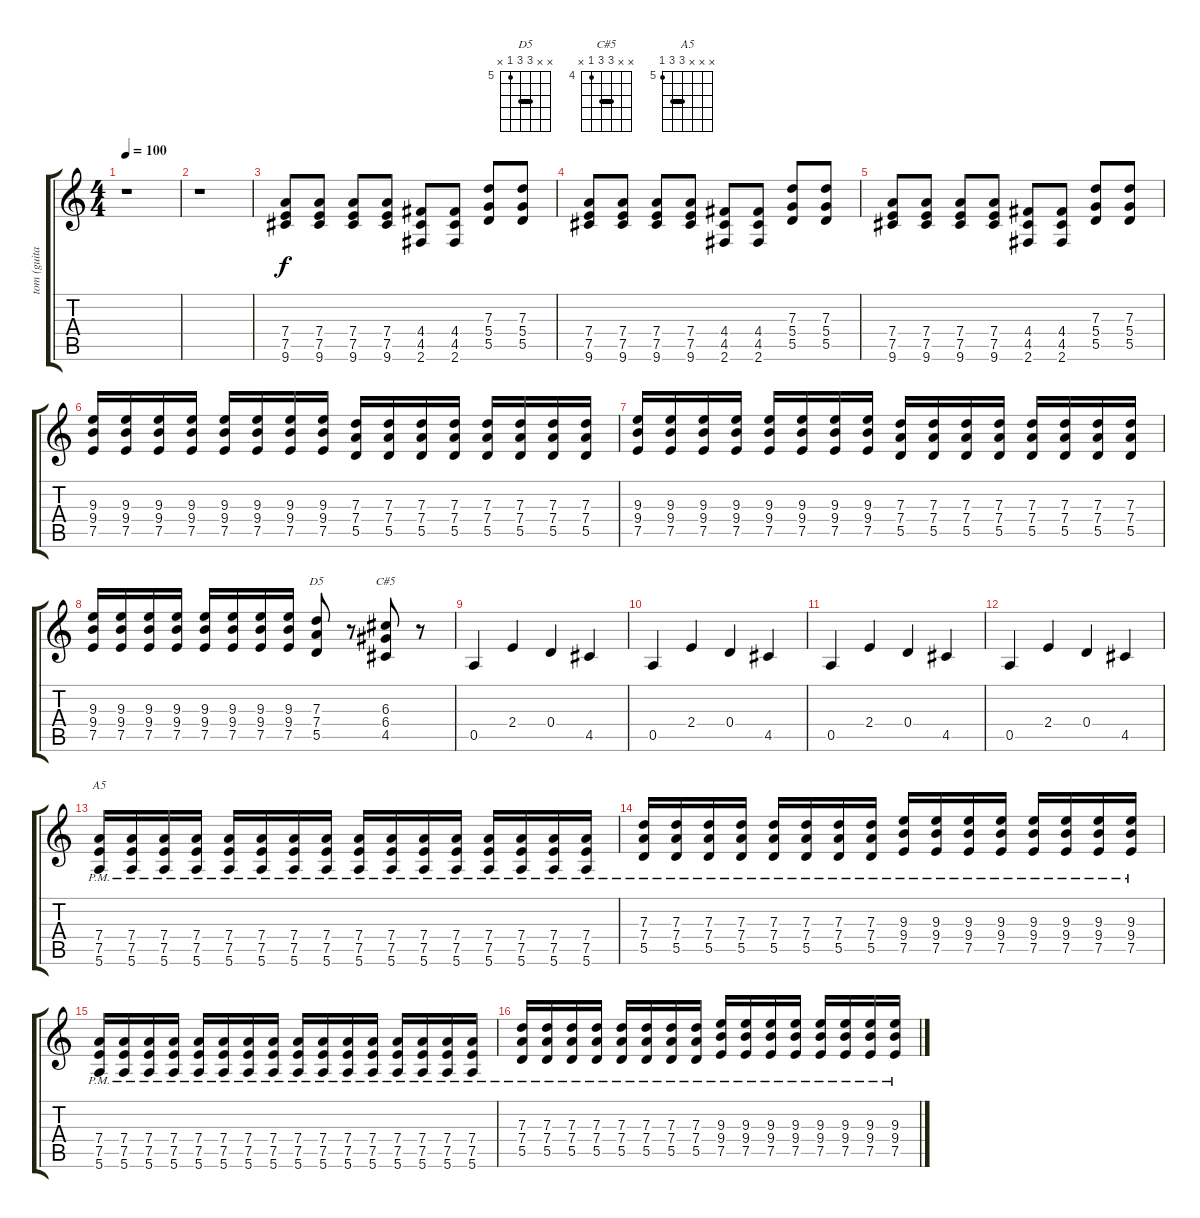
\track ("tom (guitar 1)" "tom (guita") {instrument distortionguitar}
\staff {score tabs}
\tuning (E4 B3 G3 D3 A2 E2) {hide}
\chord ("D5" x x 7 7 5 x) {firstfret 5 barre 7}
\chord ("C#5" x x 6 6 4 x) {firstfret 4 barre 6}
\chord ("A5" x x x 7 7 5) {firstfret 5 barre 7}
\ts (4 4)
\tempo 100
\clef g2
\ks c
r.1{dy f} |
r.1 |
(7.4 7.5 9.6).8 (7.4 7.5 9.6).8 (7.4 7.5 9.6).8 (7.4 7.5 9.6).8 (4.4 4.5 2.6).8 (4.4 4.5 2.6).8 (7.3 5.4 5.5).8 (7.3 5.4 5.5).8 |
(7.4 7.5 9.6).8 (7.4 7.5 9.6).8 (7.4 7.5 9.6).8 (7.4 7.5 9.6).8 (4.4 4.5 2.6).8 (4.4 4.5 2.6).8 (7.3 5.4 5.5).8 (7.3 5.4 5.5).8 |
(7.4 7.5 9.6).8 (7.4 7.5 9.6).8 (7.4 7.5 9.6).8 (7.4 7.5 9.6).8 (4.4 4.5 2.6).8 (4.4 4.5 2.6).8 (7.3 5.4 5.5).8 (7.3 5.4 5.5).8 |
(9.3 9.4 7.5).16 (9.3 9.4 7.5).16 (9.3 9.4 7.5).16 (9.3 9.4 7.5).16 (9.3 9.4 7.5).16 (9.3 9.4 7.5).16 (9.3 9.4 7.5).16 (9.3 9.4 7.5).16 (7.3 7.4 5.5).16 (7.3 7.4 5.5).16 (7.3 7.4 5.5).16 (7.3 7.4 5.5).16 (7.3 7.4 5.5).16 (7.3 7.4 5.5).16 (7.3 7.4 5.5).16 (7.3 7.4 5.5).16 |
(9.3 9.4 7.5).16 (9.3 9.4 7.5).16 (9.3 9.4 7.5).16 (9.3 9.4 7.5).16 (9.3 9.4 7.5).16 (9.3 9.4 7.5).16 (9.3 9.4 7.5).16 (9.3 9.4 7.5).16 (7.3 7.4 5.5).16 (7.3 7.4 5.5).16 (7.3 7.4 5.5).16 (7.3 7.4 5.5).16 (7.3 7.4 5.5).16 (7.3 7.4 5.5).16 (7.3 7.4 5.5).16 (7.3 7.4 5.5).16 |
(9.3 9.4 7.5).16 (9.3 9.4 7.5).16 (9.3 9.4 7.5).16 (9.3 9.4 7.5).16 (9.3 9.4 7.5).16 (9.3 9.4 7.5).16 (9.3 9.4 7.5).16 (9.3 9.4 7.5).16 (7.3 7.4 5.5).8{ch "D5"} r.8 (6.3 6.4 4.5).8{ch "C#5"} r.8 |
0.5.4 2.4.4 0.4.4 4.5.4 |
0.5.4 2.4.4 0.4.4 4.5.4 |
0.5.4 2.4.4 0.4.4 4.5.4 |
0.5.4 2.4.4 0.4.4 4.5.4 |
(7.4{pm} 7.5{pm} 5.6).16{ch "A5"} (7.4{pm} 7.5{pm} 5.6).16 (7.4{pm} 7.5{pm} 5.6).16 (7.4{pm} 7.5{pm} 5.6{pm}).16 (7.4{pm} 7.5{pm} 5.6{pm}).16 (7.4{pm} 7.5{pm} 5.6{pm}).16 (7.4{pm} 7.5{pm} 5.6{pm}).16 (7.4{pm} 7.5{pm} 5.6{pm}).16 (7.4{pm} 7.5{pm} 5.6{pm}).16 (7.4{pm} 7.5{pm} 5.6{pm}).16 (7.4{pm} 7.5{pm} 5.6{pm}).16 (7.4{pm} 7.5{pm} 5.6{pm}).16 (7.4{pm} 7.5{pm} 5.6{pm}).16 (7.4{pm} 7.5{pm} 5.6{pm}).16 (7.4{pm} 7.5{pm} 5.6{pm}).16 (7.4{pm} 7.5{pm} 5.6{pm}).16 |
(7.3{pm} 7.4{pm} 5.5{pm}).16 (7.3{pm} 7.4{pm} 5.5{pm}).16 (7.3{pm} 7.4{pm} 5.5{pm}).16 (7.3{pm} 7.4{pm} 5.5{pm}).16 (7.3{pm} 7.4{pm} 5.5{pm}).16 (7.3{pm} 7.4{pm} 5.5{pm}).16 (7.3{pm} 7.4{pm} 5.5{pm}).16 (7.3{pm} 7.4{pm} 5.5{pm}).16 (9.3{pm} 9.4{pm} 7.5{pm}).16 (9.3{pm} 9.4{pm} 7.5{pm}).16 (9.3{pm} 9.4{pm} 7.5{pm}).16 (9.3{pm} 9.4{pm} 7.5{pm}).16 (9.3{pm} 9.4{pm} 7.5{pm}).16 (9.3{pm} 9.4{pm} 7.5{pm}).16 (9.3{pm} 9.4{pm} 7.5{pm}).16 (9.3{pm} 9.4{pm} 7.5{pm}).16 |
(7.4{pm} 7.5{pm} 5.6).16 (7.4{pm} 7.5{pm} 5.6).16 (7.4{pm} 7.5{pm} 5.6).16 (7.4{pm} 7.5{pm} 5.6{pm}).16 (7.4{pm} 7.5{pm} 5.6{pm}).16 (7.4{pm} 7.5{pm} 5.6{pm}).16 (7.4{pm} 7.5{pm} 5.6{pm}).16 (7.4{pm} 7.5{pm} 5.6{pm}).16 (7.4{pm} 7.5{pm} 5.6{pm}).16 (7.4{pm} 7.5{pm} 5.6{pm}).16 (7.4{pm} 7.5{pm} 5.6{pm}).16 (7.4{pm} 7.5{pm} 5.6{pm}).16 (7.4{pm} 7.5{pm} 5.6{pm}).16 (7.4{pm} 7.5{pm} 5.6{pm}).16 (7.4{pm} 7.5{pm} 5.6{pm}).16 (7.4{pm} 7.5{pm} 5.6{pm}).16 |
(7.3{pm} 7.4{pm} 5.5{pm}).16 (7.3{pm} 7.4{pm} 5.5{pm}).16 (7.3{pm} 7.4{pm} 5.5{pm}).16 (7.3{pm} 7.4{pm} 5.5{pm}).16 (7.3{pm} 7.4{pm} 5.5{pm}).16 (7.3{pm} 7.4{pm} 5.5{pm}).16 (7.3{pm} 7.4{pm} 5.5{pm}).16 (7.3{pm} 7.4{pm} 5.5{pm}).16 (9.3{pm} 9.4{pm} 7.5{pm}).16 (9.3{pm} 9.4{pm} 7.5{pm}).16 (9.3{pm} 9.4{pm} 7.5{pm}).16 (9.3{pm} 9.4{pm} 7.5{pm}).16 (9.3{pm} 9.4{pm} 7.5{pm}).16 (9.3{pm} 9.4{pm} 7.5{pm}).16 (9.3{pm} 9.4{pm} 7.5{pm}).16 (9.3{pm} 9.4{pm} 7.5{pm}).16
